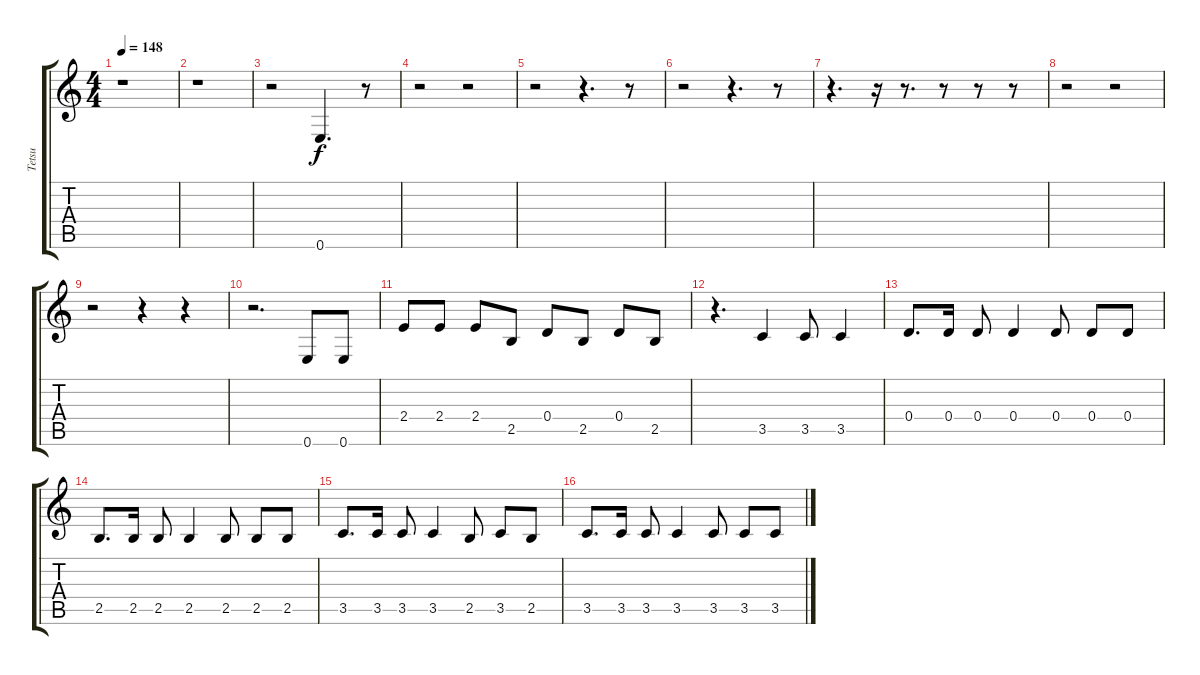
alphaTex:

\track ("Tetsu" "Tetsu") {instrument electricbassfinger}
\staff {score tabs}
\tuning (E4 B3 G3 D3 A2 E2) {hide}
\ts (4 4)
\tempo 148
\clef g2
\ks c
r.1{dy f} |
r.1 |
r.2 0.6.4{d} r.8 |
r.2 r.2 |
r.2 r.4{d} r.8 |
r.2 r.4{d} r.8 |
r.4{d} r.16 r.8{d} r.8 r.8 r.8 |
r.2 r.2 |
r.2 r.4 r.4 |
r.2{d} 0.6.8 0.6.8 |
2.4.8 2.4.8 2.4.8 2.5.8 0.4.8 2.5.8 0.4.8 2.5.8 |
r.4{d} 3.5.4 3.5.8 3.5.4 |
0.4.8{d} 0.4.16 0.4.8 0.4.4 0.4.8 0.4.8 0.4.8 |
2.5.8{d} 2.5.16 2.5.8 2.5.4 2.5.8 2.5.8 2.5.8 |
3.5.8{d} 3.5.16 3.5.8 3.5.4 2.5.8 3.5.8 2.5.8 |
3.5.8{d} 3.5.16 3.5.8 3.5.4 3.5.8 3.5.8 3.5.8
